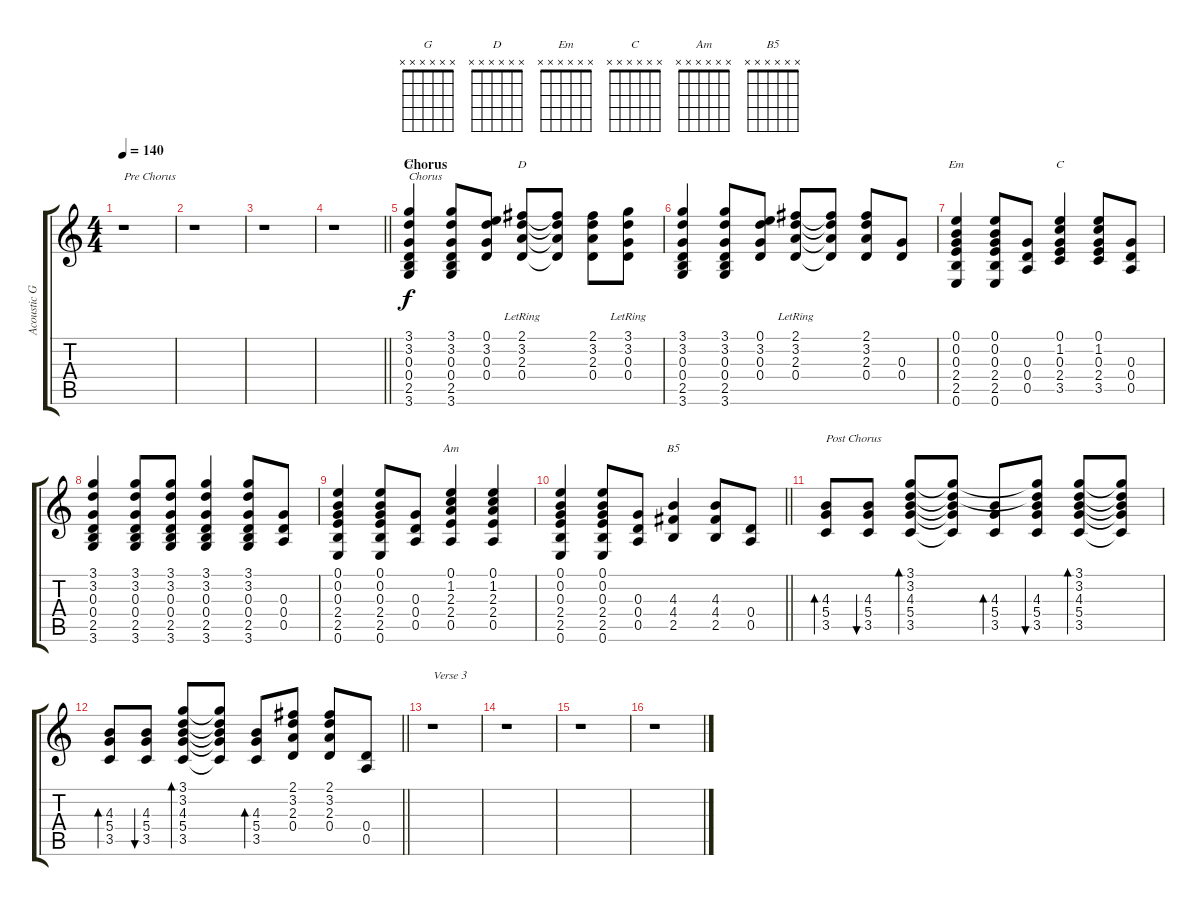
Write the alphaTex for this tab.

\track ("Acoustic Guitar" "Acoustic G") {instrument acousticguitarnylon}
\staff {score tabs}
\tuning (E4 B3 G3 D3 A2 E2) {hide}
\chord ("G" x x x x x x)
\chord ("D" x x x x x x)
\chord ("Em" x x x x x x)
\chord ("C" x x x x x x)
\chord ("Am" x x x x x x)
\chord ("B5" x x x x x x)
\ts (4 4)
\tempo 140
\clef g2
\ks c
r.1{txt "Pre Chorus" dy f} |
r.1 |
r.1 |
\barLineRight lightlight
r.1 |
\section ("" "Chorus")
(3.1 3.2 0.3 0.4 2.5 3.6).4{ch "G" txt "Chorus"} (3.1 3.2 0.3 0.4 2.5 3.6).8 (0.1 3.2 0.3 0.4).8 (2.1{lr} 3.2{lr} 2.3 0.4).8{ch "D"} (2.1{t} 3.2{t} 2.3{t} 0.4{t}).8 (2.1 3.2 2.3 0.4).8 (3.1{lr} 3.2{lr} 0.3 0.4).8 |
(3.1 3.2 0.3 0.4 2.5 3.6).4 (3.1 3.2 0.3 0.4 2.5 3.6).8 (0.1 3.2 0.3 0.4).8 (2.1{lr} 3.2{lr} 2.3 0.4).8 (2.1{t} 3.2{t} 2.3{t} 0.4{t}).8 (2.1 3.2 2.3 0.4).8 (0.3 0.4).8 |
(0.1 0.2 0.3 2.4 2.5 0.6).4{ch "Em"} (0.1 0.2 0.3 2.4 2.5 0.6).8 (0.3 0.4 0.5).8 (0.1 1.2 0.3 2.4 3.5).4{ch "C"} (0.1 1.2 0.3 2.4 3.5).8 (0.3 0.4 0.5).8 |
(3.1 3.2 0.3 0.4 2.5 3.6).4 (3.1 3.2 0.3 0.4 2.5 3.6).8 (3.1 3.2 0.3 0.4 2.5 3.6).8 (3.1 3.2 0.3 0.4 2.5 3.6).4 (3.1 3.2 0.3 0.4 2.5 3.6).8 (0.3 0.4 0.5).8 |
(0.1 0.2 0.3 2.4 2.5 0.6).4 (0.1 0.2 0.3 2.4 2.5 0.6).8 (0.3 0.4 0.5).8 (0.1 1.2 2.3 2.4 0.5).4{ch "Am"} (0.1 1.2 2.3 2.4 0.5).4 |
\barLineRight lightlight
(0.1 0.2 0.3 2.4 2.5 0.6).4 (0.1 0.2 0.3 2.4 2.5 0.6).8 (0.3 0.4 0.5).8 (4.3 4.4 2.5).4{ch "B5"} (4.3 4.4 2.5).8 (0.4 0.5).8 |
(4.3 5.4 3.5).8{bd 60 txt "Post Chorus"} (4.3 5.4 3.5).8{bu 60} (3.1 3.2 4.3 5.4 3.5).8{bd 60} (3.1{t} 3.2{t} 4.3{t} 5.4{t} 3.5{t}).8 (4.3 5.4 3.5).8{bd 60} (3.1{t} 3.2{t} 4.3 5.4 3.5).8{bu 60} (3.1 3.2 4.3 5.4 3.5).8{bd 60} (3.1{t} 3.2{t} 4.3{t} 5.4{t} 3.5{t}).8 |
\barLineRight lightlight
(4.3 5.4 3.5).8{bd 60} (4.3 5.4 3.5).8{bu 60} (3.1 3.2 4.3 5.4 3.5).8{bd 60} (3.1{t} 3.2{t} 4.3{t} 5.4{t} 3.5{t}).8 (4.3 5.4 3.5).8{bd 60} (2.1 3.2 2.3 0.4).8 (2.1 3.2 2.3 0.4).8 (0.4 0.5).8 |
r.1{txt "Verse 3"} |
r.1 |
r.1 |
r.1
